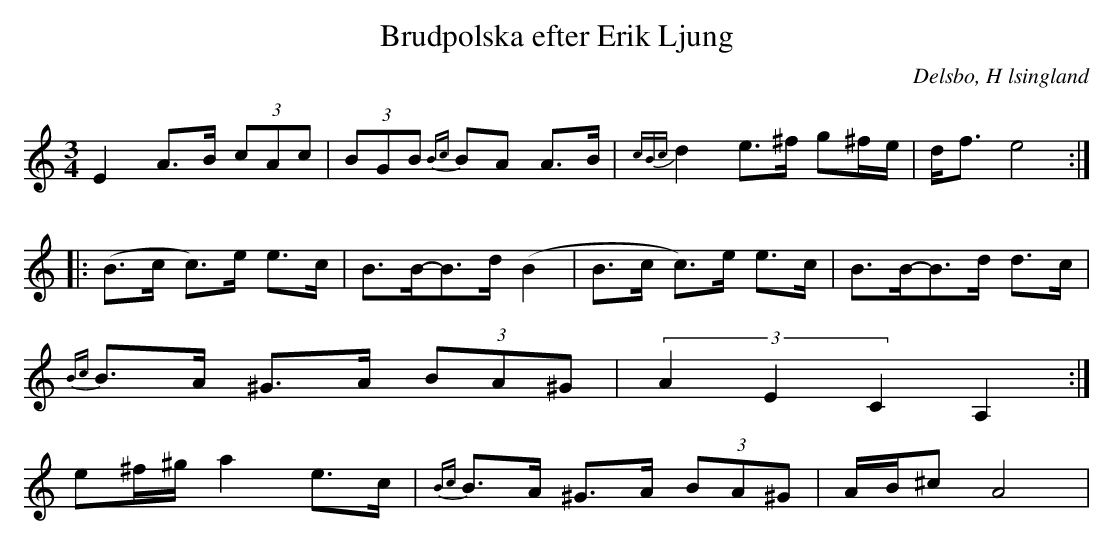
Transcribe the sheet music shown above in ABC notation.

X:1
T: Brudpolska efter Erik Ljung
Q: 105
O: Delsbo, H lsingland
M: 3/4
L: 1/8
K: Am
E2 A>B (3cAc| (3BGB {Bc}BA A>B|{cBc}d2 e>^f g^f/e/|d<f e4 :|
|:(B>c c)>e e>c|B>B-B>d (B2|B>c c)>e e>c|B>B-B>d d>c|
{Bc}B>A ^G>A (3BA^G|(3A2E2C2 A,2:|
e^f/^g/ a2 e>c|{Bc}B>A ^G>A (3BA^G|A/B/^c A4|
